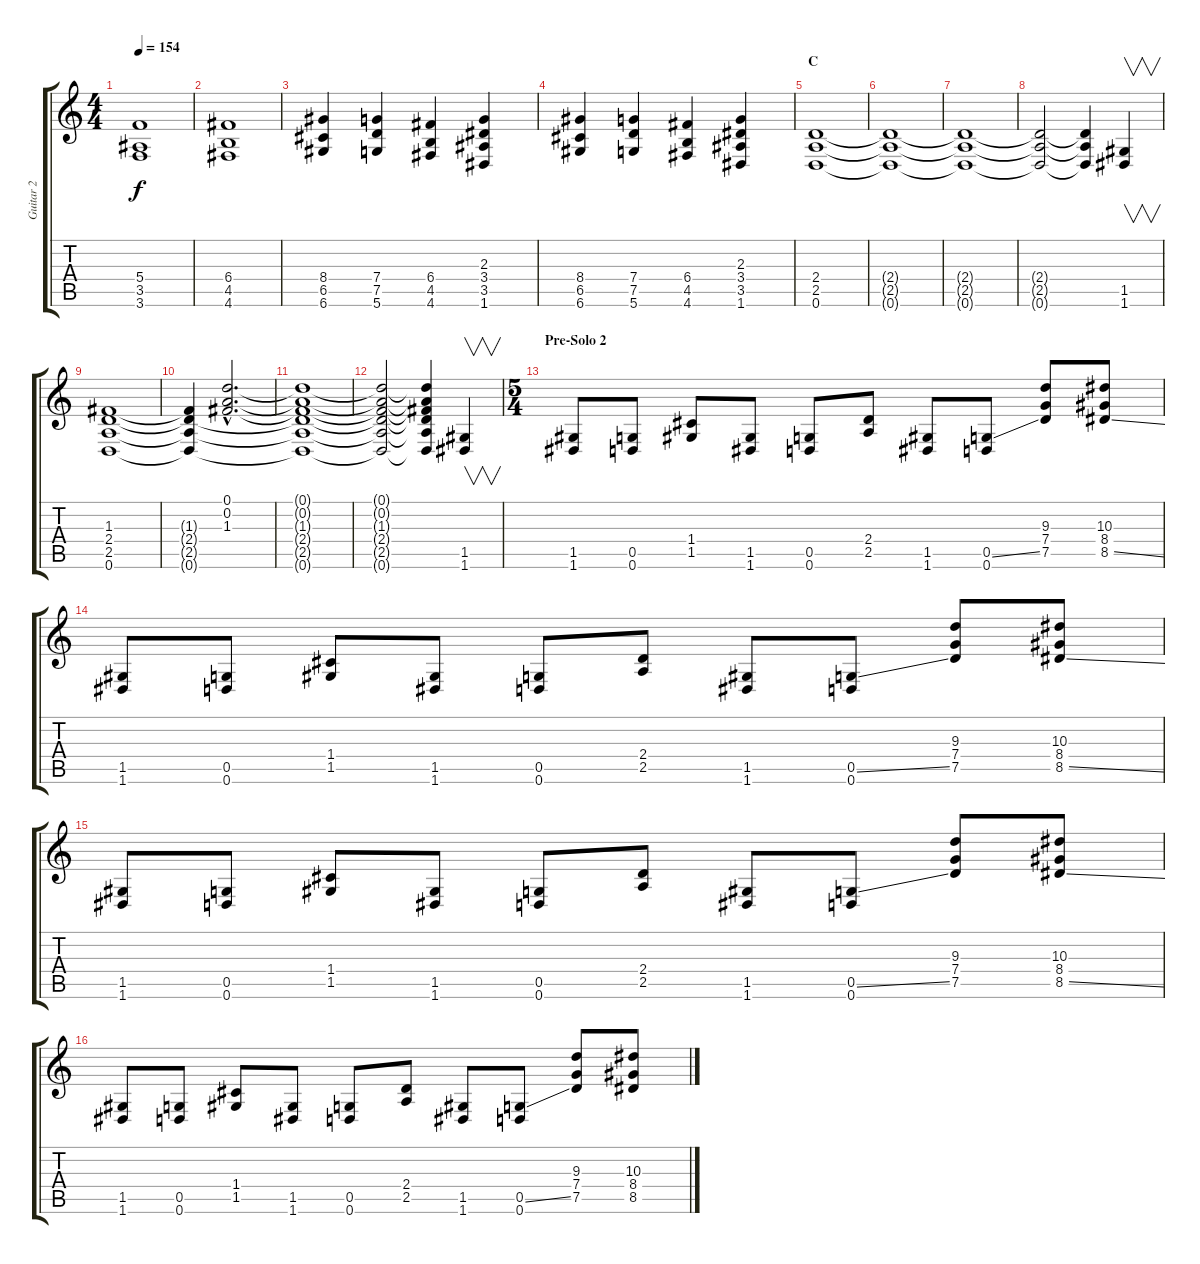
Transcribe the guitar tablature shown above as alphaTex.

\track ("Guitar 2" "Guitar 2") {instrument overdrivenguitar}
\staff {score tabs}
\tuning (D4 A3 F3 C3 G2 D2) {hide}
\ts (4 4)
\tempo 154
\clef g2
\ks c
(5.4 3.5 3.6).1{dy f} |
(6.4 4.5 4.6).1 |
(8.4 6.5 6.6).4 (7.4 7.5 5.6).4 (6.4 4.5 4.6).4 (2.3 3.4 3.5 1.6).4 |
(8.4 6.5 6.6).4 (7.4 7.5 5.6).4 (6.4 4.5 4.6).4 (2.3 3.4 3.5 1.6).4 |
\section ("" "C")
(2.4 2.5 0.6).1 |
(2.4{t} 2.5{t} 0.6{t}).1 |
(2.4{t} 2.5{t} 0.6{t}).1 |
(2.4{t} 2.5{t} 0.6{t}).2 (2.4{t} 2.5{t} 0.6{t}).4 (1.5 1.6).4{v} |
(1.3 2.4 2.5 0.6).1 |
(1.3{t} 2.4{t} 2.5{t} 0.6{t}).4 (0.1{hac} 0.2{hac} 1.3{hac}).2{d} |
(0.1{t} 0.2{t} 1.3{t} 2.4{t} 2.5{t} 0.6{t}).1 |
(0.1{t} 0.2{t} 1.3{t} 2.4{t} 2.5{t} 0.6{t}).2 (0.1{t} 0.2{t} 1.3{t} 2.4{t} 2.5{t} 0.6{t}).4 (1.5 1.6).4{v} |
\ts (5 4)
\section ("" "Pre-Solo 2")
(1.5 1.6).8 (0.5 0.6).8 (1.4 1.5).8 (1.5 1.6).8 (0.5 0.6).8 (2.4 2.5).8 (1.5 1.6).8 (0.5{ss} 0.6).8 (9.3 7.4 7.5).8 (10.3 8.4 8.5{ss}).8 |
(1.5 1.6).8 (0.5 0.6).8 (1.4 1.5).8 (1.5 1.6).8 (0.5 0.6).8 (2.4 2.5).8 (1.5 1.6).8 (0.5{ss} 0.6).8 (9.3 7.4 7.5).8 (10.3 8.4 8.5{ss}).8 |
(1.5 1.6).8 (0.5 0.6).8 (1.4 1.5).8 (1.5 1.6).8 (0.5 0.6).8 (2.4 2.5).8 (1.5 1.6).8 (0.5{ss} 0.6).8 (9.3 7.4 7.5).8 (10.3 8.4 8.5{ss}).8 |
(1.5 1.6).8 (0.5 0.6).8 (1.4 1.5).8 (1.5 1.6).8 (0.5 0.6).8 (2.4 2.5).8 (1.5 1.6).8 (0.5{ss} 0.6).8 (9.3 7.4 7.5).8 (10.3 8.4 8.5{ss}).8
